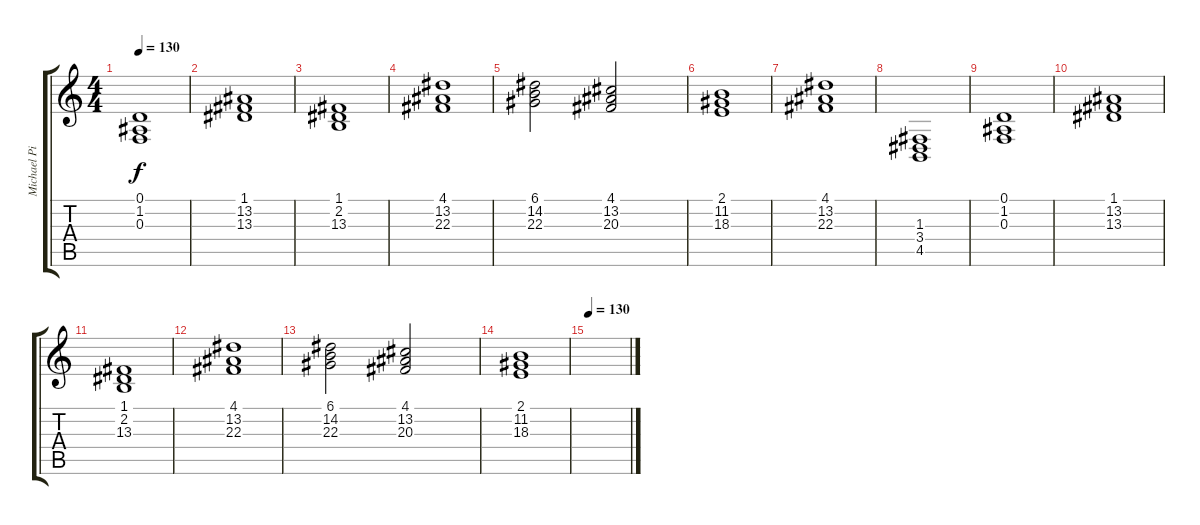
\track ("Michael Pinnella - Piano" "Michael Pi") {instrument acousticgrandpiano}
\staff {score tabs}
\tuning (D4 A3 F3 C3 G2 D2) {hide}
\ts (4 4)
\tempo 130
\clef g2
\ks c
(0.1 1.2 0.3).1{dy f} |
(1.1 13.2 13.3).1 |
(1.1 2.2 13.3).1 |
(4.1 13.2 22.3).1 |
(6.1 14.2 22.3).2 (4.1 13.2 20.3).2 |
(2.1 11.2 18.3).1 |
(4.1 13.2 22.3).1 |
(1.3 3.4 4.5).1 |
(0.1 1.2 0.3).1 |
(1.1 13.2 13.3).1 |
(1.1 2.2 13.3).1 |
(4.1 13.2 22.3).1 |
(6.1 14.2 22.3).2 (4.1 13.2 20.3).2 |
(2.1 11.2 18.3).1 |
\tempo 130
